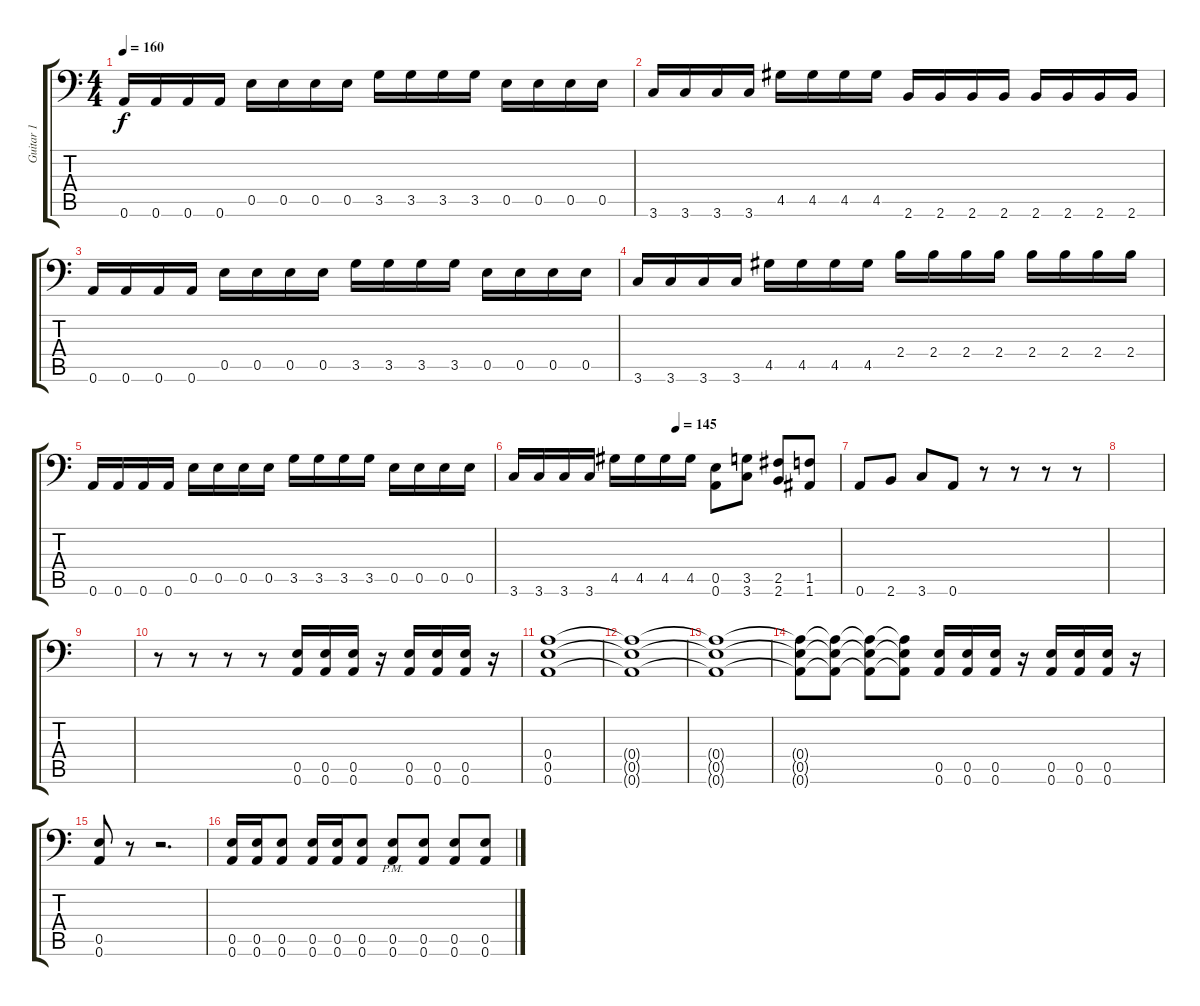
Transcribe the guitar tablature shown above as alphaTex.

\track ("Guitar 1" "Guitar 1") {instrument distortionguitar}
\staff {score tabs}
\tuning (B3 Gb3 D3 A2 E2 A1) {hide}
\ts (4 4)
\tempo 160
\clef f4
\ks c
0.6.16{dy f} 0.6.16 0.6.16 0.6.16 0.5.16 0.5.16 0.5.16 0.5.16 3.5.16 3.5.16 3.5.16 3.5.16 0.5.16 0.5.16 0.5.16 0.5.16 |
3.6.16 3.6.16 3.6.16 3.6.16 4.5.16 4.5.16 4.5.16 4.5.16 2.6.16 2.6.16 2.6.16 2.6.16 2.6.16 2.6.16 2.6.16 2.6.16 |
0.6.16 0.6.16 0.6.16 0.6.16 0.5.16 0.5.16 0.5.16 0.5.16 3.5.16 3.5.16 3.5.16 3.5.16 0.5.16 0.5.16 0.5.16 0.5.16 |
3.6.16 3.6.16 3.6.16 3.6.16 4.5.16 4.5.16 4.5.16 4.5.16 2.4.16 2.4.16 2.4.16 2.4.16 2.4.16 2.4.16 2.4.16 2.4.16 |
0.6.16 0.6.16 0.6.16 0.6.16 0.5.16 0.5.16 0.5.16 0.5.16 3.5.16 3.5.16 3.5.16 3.5.16 0.5.16 0.5.16 0.5.16 0.5.16 |
\tempo (145 0.5)
3.6.16 3.6.16 3.6.16 3.6.16 4.5.16 4.5.16 4.5.16 4.5.16 (0.5 0.6).8 (3.5 3.6).8 (2.5 2.6).8 (1.5 1.6).8 |
0.6.8 2.6.8 3.6.8 0.6.8 r.8 r.8 r.8 r.8 |
|
|
r.8 r.8 r.8 r.8 (0.5 0.6).16 (0.5 0.6).16 (0.5 0.6).16 r.16 (0.5 0.6).16 (0.5 0.6).16 (0.5 0.6).16 r.16 |
(0.4 0.5 0.6).1 |
(0.4{t} 0.5{t} 0.6{t}).1 |
(0.4{t} 0.5{t} 0.6{t}).1 |
(0.4{t} 0.5{t} 0.6{t}).8 (0.4{t} 0.5{t} 0.6{t}).8 (0.4{t} 0.5{t} 0.6{t}).8 (0.4{t} 0.5{t} 0.6{t}).8 (0.5 0.6).16 (0.5 0.6).16 (0.5 0.6).16 r.16 (0.5 0.6).16 (0.5 0.6).16 (0.5 0.6).16 r.16 |
(0.5 0.6).8 r.8 r.2{d} |
(0.5 0.6).16 (0.5 0.6).16 (0.5 0.6).8 (0.5 0.6).16 (0.5 0.6).16 (0.5 0.6).8 (0.5{pm} 0.6{pm}).8 (0.5 0.6).8 (0.5 0.6).8 (0.5 0.6).8
